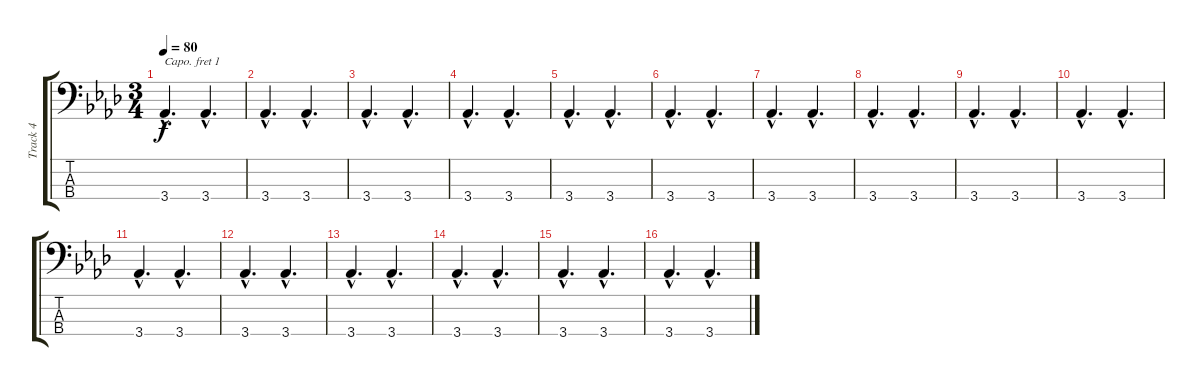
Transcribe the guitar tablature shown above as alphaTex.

\track ("Track 4" "Track 4") {instrument electricbassfinger}
\staff {score tabs}
\capo 1
\tuning (G2 D2 A1 E1) {hide}
\ts (3 4)
\tempo 80
\clef f4
\ks ab
3.4{hac}.4{d dy f} 3.4{hac}.4{d} |
3.4{hac}.4{d} 3.4{hac}.4{d} |
3.4{hac}.4{d} 3.4{hac}.4{d} |
3.4{hac}.4{d} 3.4{hac}.4{d} |
3.4{hac}.4{d} 3.4{hac}.4{d} |
3.4{hac}.4{d} 3.4{hac}.4{d} |
3.4{hac}.4{d} 3.4{hac}.4{d} |
3.4{hac}.4{d} 3.4{hac}.4{d} |
3.4{hac}.4{d} 3.4{hac}.4{d} |
3.4{hac}.4{d} 3.4{hac}.4{d} |
3.4{hac}.4{d} 3.4{hac}.4{d} |
3.4{hac}.4{d} 3.4{hac}.4{d} |
3.4{hac}.4{d} 3.4{hac}.4{d} |
3.4{hac}.4{d} 3.4{hac}.4{d} |
3.4{hac}.4{d} 3.4{hac}.4{d} |
3.4{hac}.4{d} 3.4{hac}.4{d}
